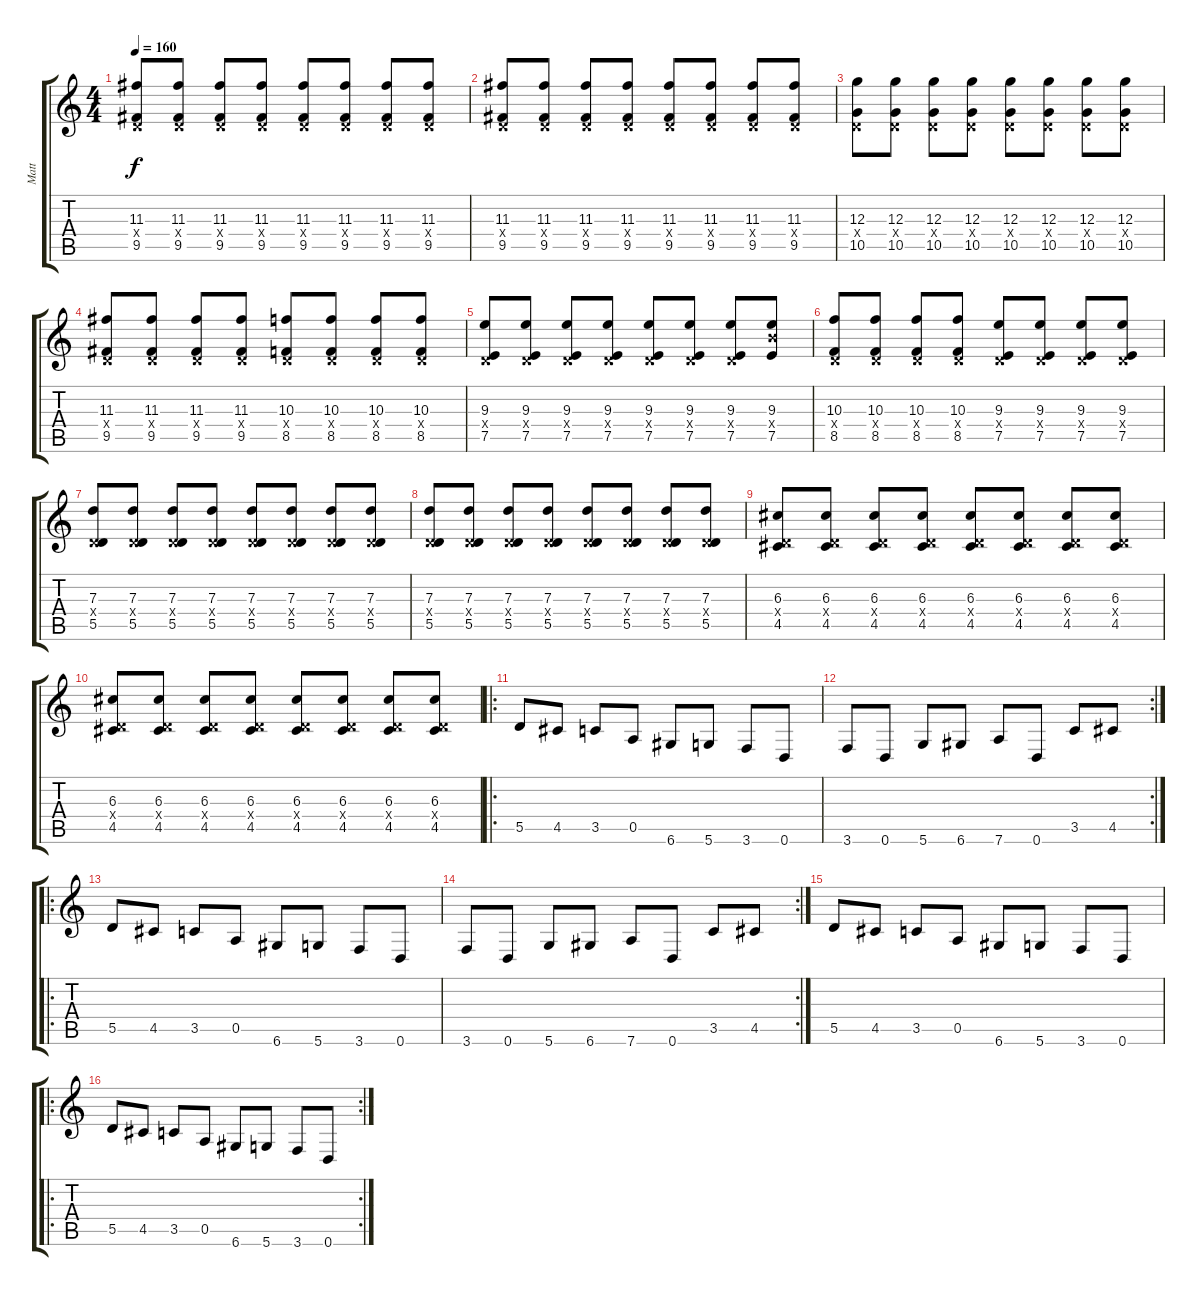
\track ("Matt" "Matt") {instrument overdrivenguitar}
\staff {score tabs}
\tuning (E4 B3 G3 D3 A2 D2) {hide}
\ts (4 4)
\tempo 160
\clef g2
\ks c
(11.3 0.4{x} 9.5).8{dy f} (11.3 0.4{x} 9.5).8 (11.3 0.4{x} 9.5).8 (11.3 0.4{x} 9.5).8 (11.3 0.4{x} 9.5).8 (11.3 0.4{x} 9.5).8 (11.3 0.4{x} 9.5).8 (11.3 0.4{x} 9.5).8 |
(11.3 0.4{x} 9.5).8 (11.3 0.4{x} 9.5).8 (11.3 0.4{x} 9.5).8 (11.3 0.4{x} 9.5).8 (11.3 0.4{x} 9.5).8 (11.3 0.4{x} 9.5).8 (11.3 0.4{x} 9.5).8 (11.3 0.4{x} 9.5).8 |
(12.3 0.4{x} 10.5).8 (12.3 0.4{x} 10.5).8 (12.3 0.4{x} 10.5).8 (12.3 0.4{x} 10.5).8 (12.3 0.4{x} 10.5).8 (12.3 0.4{x} 10.5).8 (12.3 0.4{x} 10.5).8 (12.3 0.4{x} 10.5).8 |
(11.3 0.4{x} 9.5).8 (11.3 0.4{x} 9.5).8 (11.3 0.4{x} 9.5).8 (11.3 0.4{x} 9.5).8 (10.3 0.4{x} 8.5).8 (10.3 0.4{x} 8.5).8 (10.3 0.4{x} 8.5).8 (10.3 0.4{x} 8.5).8 |
(9.3 0.4{x} 7.5).8 (9.3 0.4{x} 7.5).8 (9.3 0.4{x} 7.5).8 (9.3 0.4{x} 7.5).8 (9.3 0.4{x} 7.5).8 (9.3 0.4{x} 7.5).8 (9.3 0.4{x} 7.5).8 (9.3 9.4{x} 7.5).8 |
(10.3 0.4{x} 8.5).8 (10.3 0.4{x} 8.5).8 (10.3 0.4{x} 8.5).8 (10.3 0.4{x} 8.5).8 (9.3 0.4{x} 7.5).8 (9.3 0.4{x} 7.5).8 (9.3 0.4{x} 7.5).8 (9.3 0.4{x} 7.5).8 |
(7.3 0.4{x} 5.5).8 (7.3 0.4{x} 5.5).8 (7.3 0.4{x} 5.5).8 (7.3 0.4{x} 5.5).8 (7.3 0.4{x} 5.5).8 (7.3 0.4{x} 5.5).8 (7.3 0.4{x} 5.5).8 (7.3 0.4{x} 5.5).8 |
(7.3 0.4{x} 5.5).8 (7.3 0.4{x} 5.5).8 (7.3 0.4{x} 5.5).8 (7.3 0.4{x} 5.5).8 (7.3 0.4{x} 5.5).8 (7.3 0.4{x} 5.5).8 (7.3 0.4{x} 5.5).8 (7.3 0.4{x} 5.5).8 |
(6.3 0.4{x} 4.5).8 (6.3 0.4{x} 4.5).8 (6.3 0.4{x} 4.5).8 (6.3 0.4{x} 4.5).8 (6.3 0.4{x} 4.5).8 (6.3 0.4{x} 4.5).8 (6.3 0.4{x} 4.5).8 (6.3 0.4{x} 4.5).8 |
(6.3 0.4{x} 4.5).8 (6.3 0.4{x} 4.5).8 (6.3 0.4{x} 4.5).8 (6.3 0.4{x} 4.5).8 (6.3 0.4{x} 4.5).8 (6.3 0.4{x} 4.5).8 (6.3 0.4{x} 4.5).8 (6.3 0.4{x} 4.5).8 |
\ro
5.5.8 4.5.8 3.5.8 0.5.8 6.6.8 5.6.8 3.6.8 0.6.8 |
\rc 2
3.6.8 0.6.8 5.6.8 6.6.8 7.6.8 0.6.8 3.5.8 4.5.8 |
\ro
5.5.8 4.5.8 3.5.8 0.5.8 6.6.8 5.6.8 3.6.8 0.6.8 |
\rc 2
3.6.8 0.6.8 5.6.8 6.6.8 7.6.8 0.6.8 3.5.8 4.5.8 |
5.5.8 4.5.8 3.5.8 0.5.8 6.6.8 5.6.8 3.6.8 0.6.8 |
\ro
\rc 2
5.5.8 4.5.8 3.5.8 0.5.8 6.6.8 5.6.8 3.6.8 0.6.8
